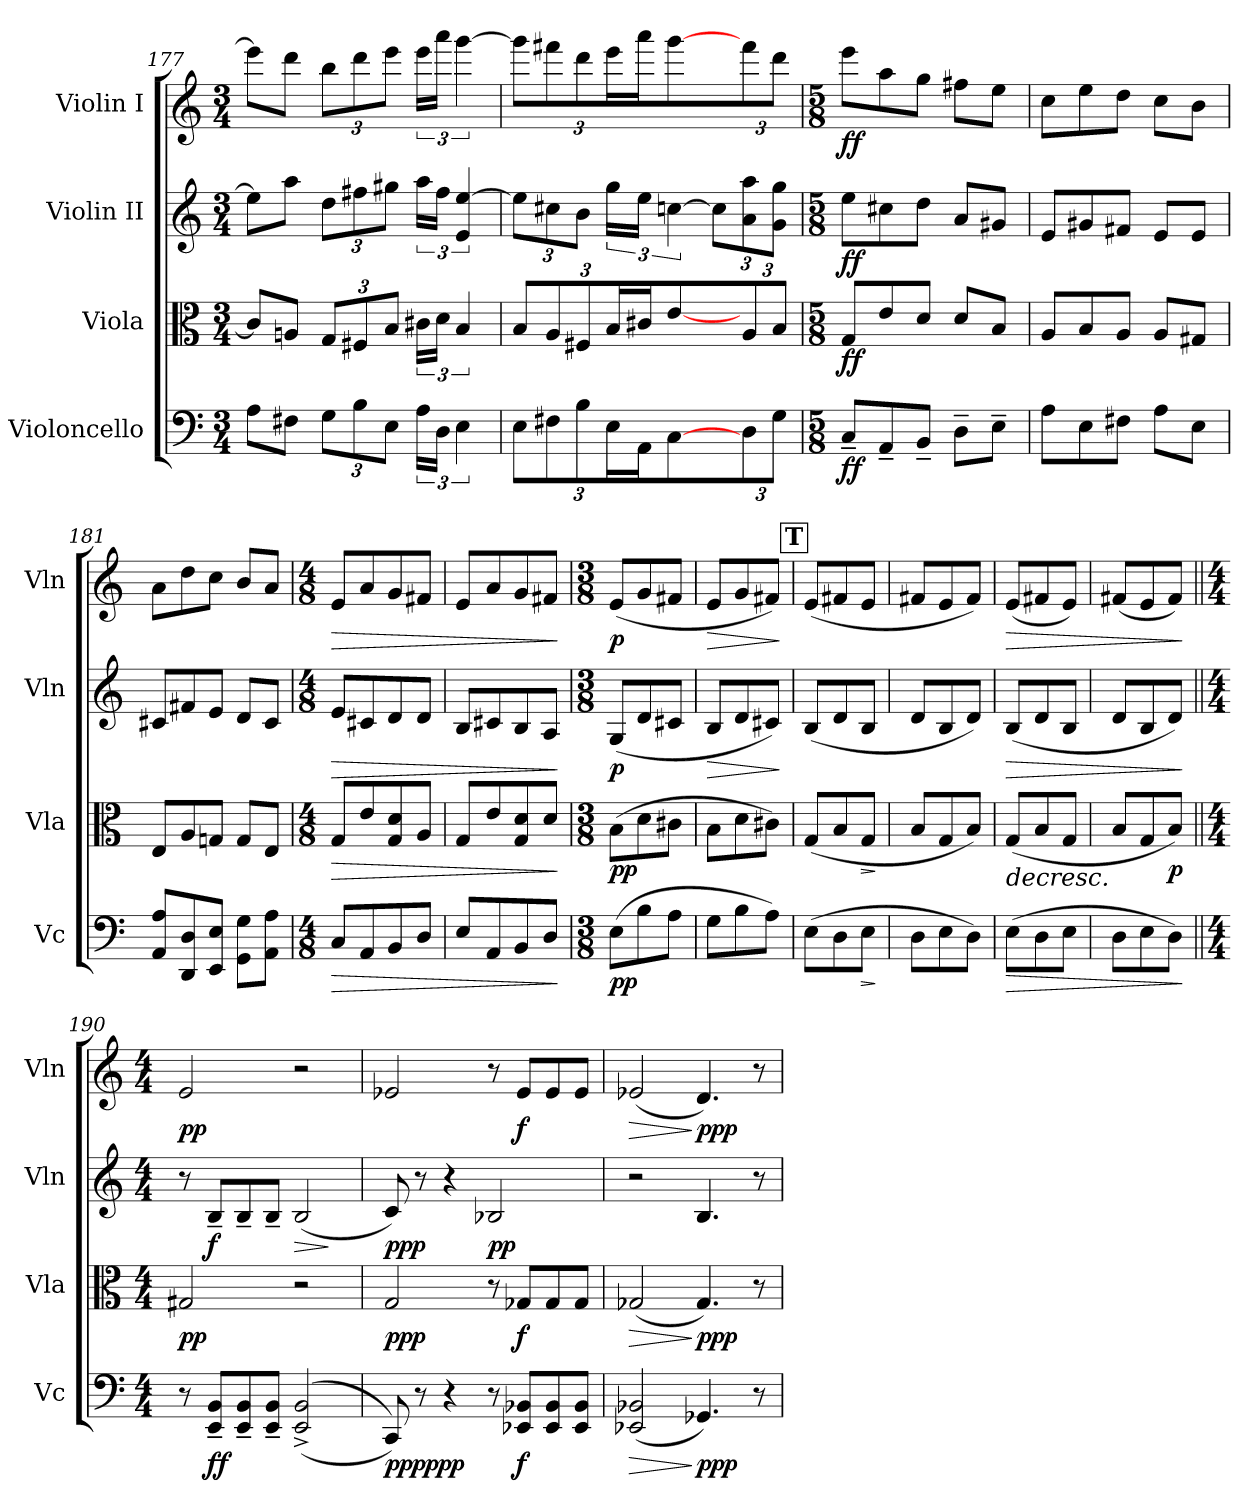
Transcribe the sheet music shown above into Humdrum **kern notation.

**kern	**dynam	**kern	**dynam	**kern	**dynam	**kern	**dynam
*part4	*part4	*part3	*part3	*part2	*part2	*part1	*part1
*staff4	*staff4	*staff3	*staff3	*staff2	*staff2	*staff1	*staff1
*I"Violoncello	*	*I"Viola	*	*I"Violin II	*	*I"Violin I	*
*I'Vc	*	*I'Vla	*	*I'Vln	*	*I'Vln	*
!!LO:LB:g=z
*clefF4	*	*clefC3	*	*clefG2	*	*clefG2	*
*k[]	*	*k[]	*	*k[]	*	*k[]	*
*M3/4	*	*M3/4	*	*M3/4	*	*M3/4	*
=177	=177	=177	=177	=177	=177	=177	=177
8A\L	.	8c#/L]	.	8ee\L]	.	8eee\L]	.
8F#X\J	.	8An/J	.	8aa\J	.	8ddd\J	.
*Xbrackettup	*	*Xbrackettup	*	*Xbrackettup	*	*Xbrackettup	*
12G\L	.	12G/L	.	12dd\L	.	12bb\L	.
12B\	.	12F#X/	.	12ff#X\	.	12ddd\	.
12E\J	.	12B/J	.	12gg#X\J	.	12eee\J	.
*brackettup	*	*brackettup	*	*brackettup	*	*brackettup	*
24A\LL	.	24c#X\LL	.	24aa\LL	.	24eee\LL	.
24D\JJ	.	24d\JJ	.	24ff#\JJ	.	24aaa\JJ	.
6E\	.	6B/	.	6e/ [6ee/	.	[6ggg\	.
=178	=178	=178	=178	=178	=178	=178	=178
*Xbrackettup	*	*Xbrackettup	*	*Xbrackettup	*	*Xbrackettup	*
12E\L	.	12B/L	.	12ee\L]	.	12ggg\L]	.
12F#X\	.	12A/	.	12cc#X\	.	12fff#X\	.
12B\J	.	12F#X/J	.	12b\J	.	12ddd\J	.
*brackettup	*	*brackettup	*	*brackettup	*	*brackettup	*
24E/LL	.	24B/LL	.	24gg\LL	.	24eee\LL	.
24AA/JJ	.	24c#X/JJ	.	24ee\JJ	.	24aaa\JJ	.
[4C/	.	[4e\	.	[6ccn\	.	[4ggg\	.
*	*	*	*	*Xbrackettup	*	*	*
.	.	.	.	12cc\L]	.	.	.
*Xbrackettup	*	*Xbrackettup	*	*	*	*Xbrackettup	*
12D\	.	12A\	.	12a\ 12aa\	.	12fff#\	.
12G\J	.	12B\J	.	12g\ 12gg\J	.	12ddd\J	.
=179	=179	=179	=179	=179	=179	=179	=179
*M5/8	*	*M5/8	*	*M5/8	*	*M5/8	*
!	!LO:DY:b	!	!LO:DY:b	!	!LO:DY:b	!	!LO:DY:b
8C~/L	ff	8G/L	ff	8ee\L	ff	8eee\L	ff
8AA~/	.	8e/	.	8cc#X\	.	8aa\	.
8BB~/J	.	8d/J	.	8dd\J	.	8gg\J	.
8D~\L	.	8d/L	.	8a/L	.	8ff#X\L	.
8E~\J	.	8B/J	.	8g#X/J	.	8ee\J	.
=180	=180	=180	=180	=180	=180	=180	=180
8A\L	.	8A/L	.	8e/L	.	8cc\L	.
8E\	.	8B/	.	8g#X/	.	8ee\	.
8F#X\J	.	8A/J	.	8f#X/J	.	8dd\J	.
8A\L	.	8A/L	.	8e/L	.	8cc\L	.
8E\J	.	8G#X/J	.	8e/J	.	8b\J	.
!!LO:LB:g=z
=181	=181	=181	=181	=181	=181	=181	=181
8AA/ 8A/L	.	8E/L	.	8c#X/L	.	8a\L	.
8DD/ 8D/	.	8A/	.	8f#X/	.	8dd\	.
8EE/ 8E/J	.	8Gn/J	.	8e/J	.	8cc\J	.
8GG\ 8G\L	.	8G/L	.	8d/L	.	8b/L	.
8AA\ 8A\J	.	8E/J	.	8c#/J	.	8a/J	.
=182	=182	=182	=182	=182	=182	=182	=182
*M4/8	*	*M4/8	*	*M4/8	*	*M4/8	*
!	!LO:HP:b	!	!LO:HP:b	!	!LO:HP:b	!	!LO:HP:b
8C/L	>	8G/L	>	8e/L	>	8e/L	>
8AA/	.	8e/	.	8c#X/	.	8a/	.
8BB/	.	8G/ 8d/	.	8d/	.	8g/	.
8D/J	.	8A/J	.	8d/J	.	8f#X/J	.
=183	=183	=183	=183	=183	=183	=183	=183
8E/L	.	8G/L	.	8B/L	.	8e/L	.
8AA/	.	8e/	.	8c#X/	.	8a/	.
8BB/	.	8G/ 8d/	.	8B/	.	8g/	.
8D/J	.	8d/J	.	8A/J	.	8f#X/J	.
.	]	.	]	.	]	.	]
=184	=184	=184	=184	=184	=184	=184	=184
*M3/8	*	*M3/8	*	*M3/8	*	*M3/8	*
!	!LO:DY:b	!	!LO:DY:b	!	!LO:DY:b	!	!LO:DY:b
(8E\L	pp	(8B\L	pp	(8G/L	p	(8e/L	p
8B\	.	8d\	.	8d/	.	8g/	.
8A\J	.	8c#X\J	.	8c#X/J	.	8f#X/J	.
=185	=185	=185	=185	=185	=185	=185	=185
!	!	!	!	!	!LO:HP:b	!	!LO:HP:b
8G\L	.	8B\L	.	8B/L	>	8e/L	>
8B\	.	8d\	.	8d/	.	8g/	.
8A\J)	.	8c#X\J)	.	8c#X/J)	.	8f#X/J)	.
.	.	.	.	.	]	.	]
!!LO:REH:place=s1:a:B:fs=14:t=T
=186	=186	=186	=186	=186	=186	=186	=186
(8E\L	.	(8G/L	.	(8B/L	.	(8e/L	.
8D\	.	8B/	.	8d/	.	8f#X/	.
!	!LO:HP:b	!	!LO:HP:b	!	!	!	!
8E\J	>	8G/J	>	8B/J	.	8e/J	.
.	]	.	]	.	.	.	.
=187	=187	=187	=187	=187	=187	=187	=187
8D\L	.	8B/L	.	8d/L	.	8f#X/L	.
8E\	.	8G/	.	8B/	.	8e/	.
8D\J)	.	8B/J)	.	8d/J)	.	8f#/J)	.
!!LO:PB:g=z
=188	=188	=188	=188	=188	=188	=188	=188
!	!LO:HP:b	!	!LO:HP:b	!	!LO:HP:b	!	!LO:HP:b
(8E\L	>	(8G/L	>	(8B/L	>	(8e/L	>
8D\	.	8B/	.	8d/	.	8f#X/	.
8E\J	.	8G/J	.	8B/J	.	8e/J)	.
=189	=189	=189	=189	=189	=189	=189	=189
8D\L	.	8B/L	.	8d/L	.	(8f#X/L	.
8E\	.	8G/	.	8B/	.	8e/	.
!	!	!	!LO:DY:b	!	!	!	!
8D\J)	.	8B/J)	p	8d/J)	.	8f#/J)	.
.	]	.	]	.	]	.	]
=190||	=190||	=190||	=190||	=190||	=190||	=190||	=190||
*M4/4	*	*M4/4	*	*M4/4	*	*M4/4	*
!	!	!	!LO:DY:b	!	!	!	!LO:DY:b
8r	.	2G#X/	pp	8r	.	2e/	pp
!	!LO:DY:b	!	!	!	!	!	!
!	!LO:DY:n=1:b	!	!	!	!LO:DY:b	!	!
8EE/~ 8BB/~L	f f	.	.	8B~/L	f	.	.
8EE/~ 8BB/~	.	.	.	8B~/	.	.	.
8EE/~ 8BB/~J	.	.	.	8B~/J	.	.	.
!	!	!	!	!	!LO:HP:b	!	!
((2EE/^ 2BB/^	.	2r	.	(2B/	>	2r	.
.	.	.	.	.	]	.	.
=191	=191	=191	=191	=191	=191	=191	=191
!	!LO:DY:b	!	!	!	!	!	!
!	!LO:DY:n=1:b	!	!LO:DY:b	!	!LO:DY:b	!	!
8CC/))	ppp ppp	2G/	ppp	8c/)	ppp	2e-X/	.
8r	.	.	.	8r	.	.	.
4r	.	.	.	4r	.	.	.
!	!	!	!	!	!LO:DY:b	!	!
8r	.	8r	.	2B-X/	pp	8r	.
!	!LO:DY:n=2:b	!	!LO:DY:b	!	!	!	!LO:DY:b
8EE-X/ 8BB-X/L	f	8G-X/L	f	.	.	8e-/L	f
8EE-/ 8BB-/	.	8G-/	.	.	.	8e-/	.
8EE-/ 8BB-/J	.	8G-/J	.	.	.	8e-/J	.
=192	=192	=192	=192	=192	=192	=192	=192
!	!LO:HP:b	!	!LO:HP:b	!	!	!	!LO:HP:b
(2EE-X/ 2BB-X/	>	(2G-X/	>	2r	.	(2e-X/	>
!	!LO:DY:n=1:b	!	!LO:DY:n=1:b	!	!	!	!LO:DY:n=1:b
4.GG-X/)	] ppp	4.G-/)	] ppp	4.B/	.	4.d/)	] ppp
8r	.	8r	.	8r	.	8r	.
=	=	=	=	=	=	=	=
*-	*-	*-	*-	*-	*-	*-	*-
